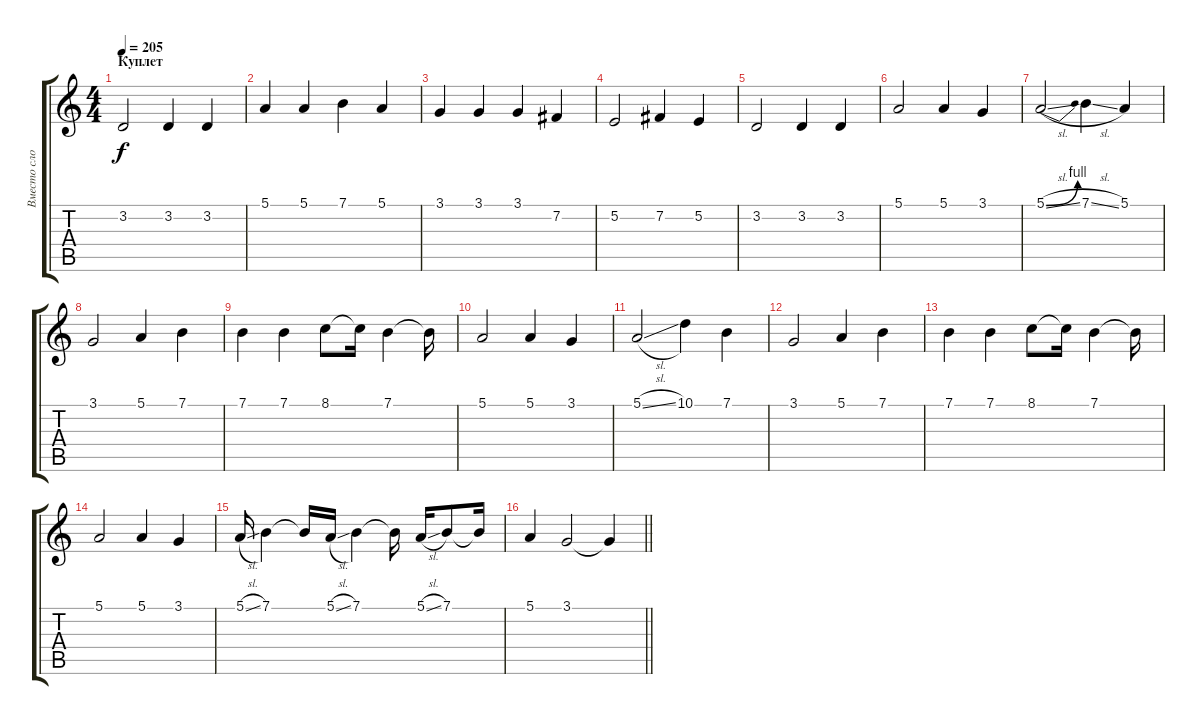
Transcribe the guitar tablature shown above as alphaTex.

\track ("Вместо слов" "Вместо сло") {instrument fx7echoes}
\staff {score tabs}
\tuning (E4 B3 G3 D3 A2 E2) {hide}
\ts (4 4)
\section ("" "Куплет")
\tempo 205
\clef g2
\ks c
3.2.2{dy f} 3.2.4 3.2.4 |
5.1.4 5.1.4 7.1.4 5.1.4 |
3.1.4 3.1.4 3.1.4 7.2.4 |
5.2.2 7.2.4 5.2.4 |
3.2.2 3.2.4 3.2.4 |
5.1.2 5.1.4 3.1.4 |
5.1{be (bend 0 0 60 4) sl}.2 7.1{sl}.4 5.1.4 |
3.1.2 5.1.4 7.1.4 |
7.1.4 7.1.4 8.1.8 8.1{t}.16 7.1.4 7.1{t}.16 |
5.1.2 5.1.4 3.1.4 |
5.1{sl}.2 10.1.4 7.1.4 |
3.1.2 5.1.4 7.1.4 |
7.1.4 7.1.4 8.1.8 8.1{t}.16 7.1.4 7.1{t}.16 |
5.1.2 5.1.4 3.1.4 |
5.1{sl}.16 7.1.4 7.1{t}.16 5.1{sl}.16 7.1.4 7.1{t}.16 5.1{sl}.16 7.1.8 7.1{t}.16 |
\barLineRight lightlight
5.1.4 3.1.2 3.1{t}.4
